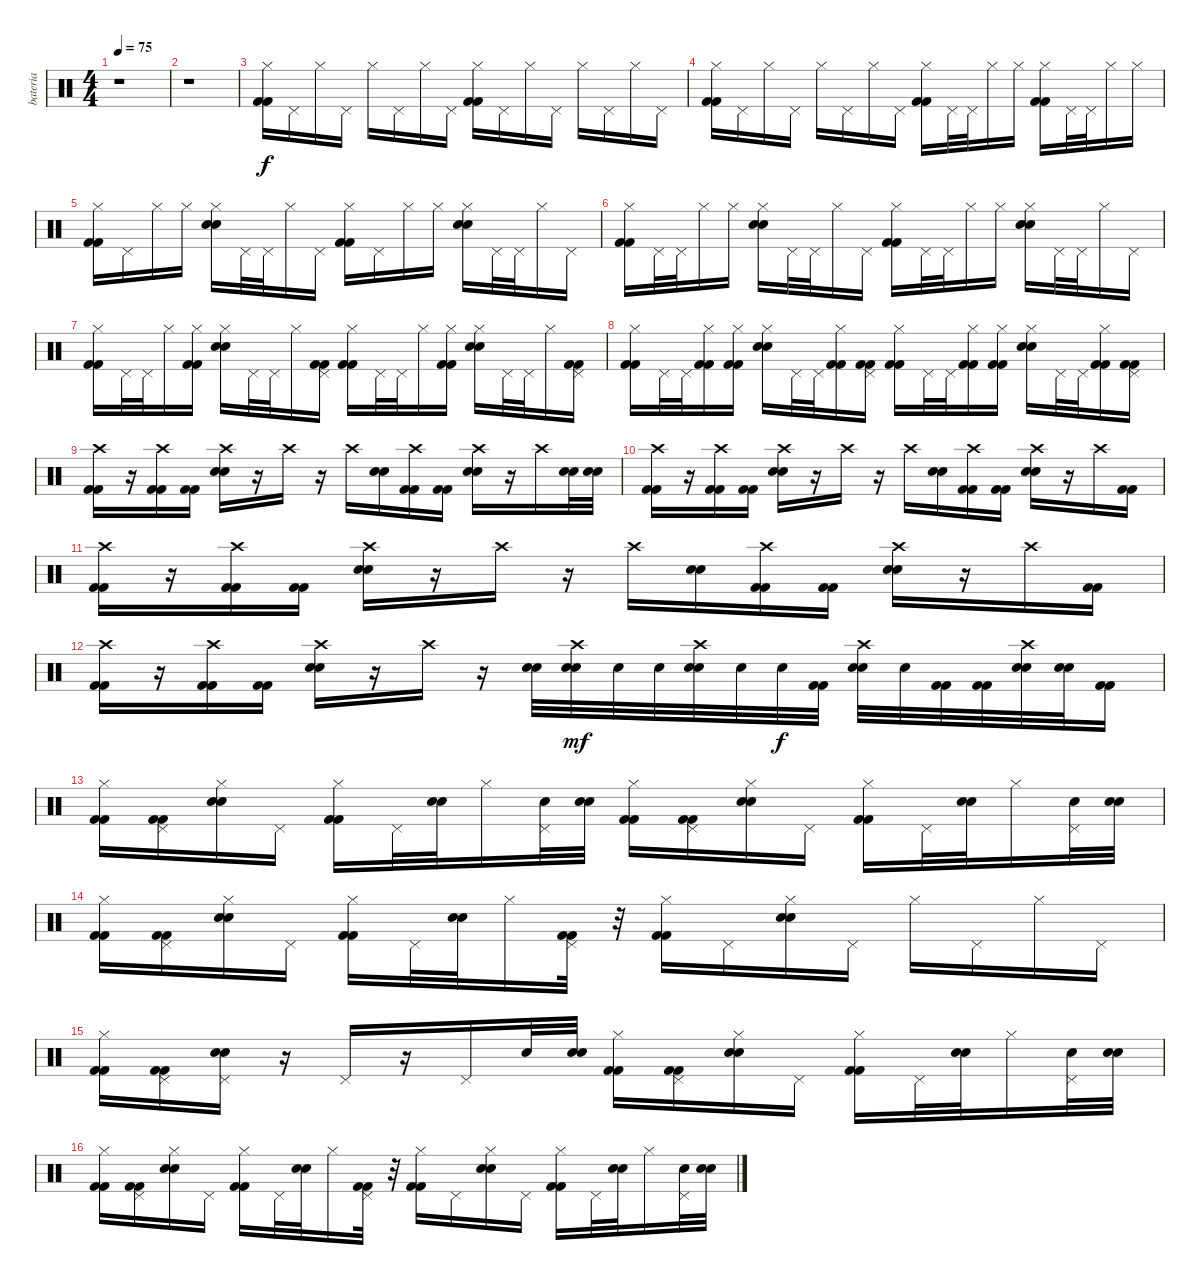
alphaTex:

\track ("bateria" "bateria") {instrument percussion}
\staff {score}
\articulation defaults
\ts (4 4)
\tempo 75
\clef neutral
\ks c
r.1{dy f} |
r.1 |
("Hi-Hat (closed)" "Kick (hit) 2" "Kick (hit) 2").16 "Pedal Hi-Hat (hit)".16 "Hi-Hat (closed)".16 "Pedal Hi-Hat (hit)".16 "Hi-Hat (closed)".16 "Pedal Hi-Hat (hit)".16 "Hi-Hat (closed)".16 "Pedal Hi-Hat (hit)".16 ("Hi-Hat (closed)" "Kick (hit) 2" "Kick (hit) 2").16 "Pedal Hi-Hat (hit)".16 "Hi-Hat (closed)".16 "Pedal Hi-Hat (hit)".16 "Hi-Hat (closed)".16 "Pedal Hi-Hat (hit)".16 "Hi-Hat (closed)".16 "Pedal Hi-Hat (hit)".16 |
("Hi-Hat (closed)" "Kick (hit) 2" "Kick (hit) 2").16 "Pedal Hi-Hat (hit)".16 "Hi-Hat (closed)".16 "Pedal Hi-Hat (hit)".16 "Hi-Hat (closed)".16 "Pedal Hi-Hat (hit)".16 "Hi-Hat (closed)".16 "Pedal Hi-Hat (hit)".16 ("Hi-Hat (closed)" "Kick (hit) 2" "Kick (hit) 2").16 "Pedal Hi-Hat (hit)".32 "Pedal Hi-Hat (hit)".32 "Hi-Hat (closed)".16 "Hi-Hat (closed)".16 ("Hi-Hat (closed)" "Kick (hit) 2" "Kick (hit) 2").16 "Pedal Hi-Hat (hit)".32 "Pedal Hi-Hat (hit)".32 "Hi-Hat (closed)".16 "Hi-Hat (closed)".16 |
("Hi-Hat (closed)" "Kick (hit) 2" "Kick (hit) 2").16 "Pedal Hi-Hat (hit)".16 "Hi-Hat (closed)".16 "Hi-Hat (closed)".16 ("Hi-Hat (closed)" "Electric Snare (hit)" "Electric Snare (hit)").16 "Pedal Hi-Hat (hit)".32 "Pedal Hi-Hat (hit)".32 "Hi-Hat (closed)".16 "Pedal Hi-Hat (hit)".16 ("Hi-Hat (closed)" "Kick (hit) 2" "Kick (hit) 2").16 "Pedal Hi-Hat (hit)".16 "Hi-Hat (closed)".16 "Hi-Hat (closed)".16 ("Hi-Hat (closed)" "Electric Snare (hit)" "Electric Snare (hit)").16 "Pedal Hi-Hat (hit)".32 "Pedal Hi-Hat (hit)".32 "Hi-Hat (closed)".16 "Pedal Hi-Hat (hit)".16 |
("Hi-Hat (closed)" "Kick (hit) 2" "Kick (hit) 2").16 "Pedal Hi-Hat (hit)".32 "Pedal Hi-Hat (hit)".32 "Hi-Hat (closed)".16 "Hi-Hat (closed)".16 ("Hi-Hat (closed)" "Electric Snare (hit)" "Electric Snare (hit)").16 "Pedal Hi-Hat (hit)".32 "Pedal Hi-Hat (hit)".32 "Hi-Hat (closed)".16 "Pedal Hi-Hat (hit)".16 ("Hi-Hat (closed)" "Kick (hit) 2" "Kick (hit) 2").16 "Pedal Hi-Hat (hit)".32 "Pedal Hi-Hat (hit)".32 "Hi-Hat (closed)".16 "Hi-Hat (closed)".16 ("Hi-Hat (closed)" "Electric Snare (hit)" "Electric Snare (hit)").16 "Pedal Hi-Hat (hit)".32 "Pedal Hi-Hat (hit)".32 "Hi-Hat (closed)".16 "Pedal Hi-Hat (hit)".16 |
("Hi-Hat (closed)" "Kick (hit) 2" "Kick (hit) 2").16 "Pedal Hi-Hat (hit)".32 "Pedal Hi-Hat (hit)".32 "Hi-Hat (closed)".16 ("Hi-Hat (closed)" "Kick (hit) 2" "Kick (hit) 2").16 ("Hi-Hat (closed)" "Electric Snare (hit)" "Electric Snare (hit)").16 "Pedal Hi-Hat (hit)".32 "Pedal Hi-Hat (hit)".32 "Hi-Hat (closed)".16 ("Pedal Hi-Hat (hit)" "Kick (hit) 2" "Kick (hit) 2").16 ("Hi-Hat (closed)" "Kick (hit) 2" "Kick (hit) 2").16 "Pedal Hi-Hat (hit)".32 "Pedal Hi-Hat (hit)".32 "Hi-Hat (closed)".16 ("Hi-Hat (closed)" "Kick (hit) 2" "Kick (hit) 2").16 ("Hi-Hat (closed)" "Electric Snare (hit)" "Electric Snare (hit)").16 "Pedal Hi-Hat (hit)".32 "Pedal Hi-Hat (hit)".32 "Hi-Hat (closed)".16 ("Pedal Hi-Hat (hit)" "Kick (hit) 2" "Kick (hit) 2").16 |
("Hi-Hat (closed)" "Kick (hit) 2" "Kick (hit) 2").16 "Pedal Hi-Hat (hit)".32 "Pedal Hi-Hat (hit)".32 ("Hi-Hat (closed)" "Kick (hit) 2" "Kick (hit) 2").16 ("Hi-Hat (closed)" "Kick (hit) 2" "Kick (hit) 2").16 ("Hi-Hat (closed)" "Electric Snare (hit)" "Electric Snare (hit)").16 "Pedal Hi-Hat (hit)".32 "Pedal Hi-Hat (hit)".32 ("Hi-Hat (closed)" "Kick (hit) 2" "Kick (hit) 2").16 ("Pedal Hi-Hat (hit)" "Kick (hit) 2" "Kick (hit) 2").16 ("Hi-Hat (closed)" "Kick (hit) 2" "Kick (hit) 2").16 "Pedal Hi-Hat (hit)".32 "Pedal Hi-Hat (hit)".32 ("Hi-Hat (closed)" "Kick (hit) 2" "Kick (hit) 2").16 ("Hi-Hat (closed)" "Kick (hit) 2" "Kick (hit) 2").16 ("Hi-Hat (closed)" "Electric Snare (hit)" "Electric Snare (hit)").16 "Pedal Hi-Hat (hit)".32 "Pedal Hi-Hat (hit)".32 ("Hi-Hat (closed)" "Kick (hit) 2" "Kick (hit) 2").16 ("Pedal Hi-Hat (hit)" "Kick (hit) 2" "Kick (hit) 2").16 |
("Crash high (hit)" "Kick (hit) 2" "Kick (hit) 2").16 r.16 ("Crash high (hit)" "Kick (hit) 2" "Kick (hit) 2").16 ("Kick (hit) 2" "Kick (hit) 2").16 ("Crash high (hit)" "Electric Snare (hit)" "Electric Snare (hit)").16 r.16 "Crash high (hit)".16 r.16 "Crash high (hit)".16 ("Electric Snare (hit)" "Electric Snare (hit)").16 ("Crash high (hit)" "Kick (hit) 2" "Kick (hit) 2").16 ("Kick (hit) 2" "Kick (hit) 2").16 ("Crash high (hit)" "Electric Snare (hit)" "Electric Snare (hit)").16 r.16 "Crash high (hit)".16 ("Electric Snare (hit)" "Electric Snare (hit)").32 ("Electric Snare (hit)" "Electric Snare (hit)").32 |
("Crash high (hit)" "Kick (hit) 2" "Kick (hit) 2").16 r.16 ("Crash high (hit)" "Kick (hit) 2" "Kick (hit) 2").16 ("Kick (hit) 2" "Kick (hit) 2").16 ("Crash high (hit)" "Electric Snare (hit)" "Electric Snare (hit)").16 r.16 "Crash high (hit)".16 r.16 "Crash high (hit)".16 ("Electric Snare (hit)" "Electric Snare (hit)").16 ("Crash high (hit)" "Kick (hit) 2" "Kick (hit) 2").16 ("Kick (hit) 2" "Kick (hit) 2").16 ("Crash high (hit)" "Electric Snare (hit)" "Electric Snare (hit)").16 r.16 "Crash high (hit)".16 ("Kick (hit) 2" "Kick (hit) 2").16 |
("Crash high (hit)" "Kick (hit) 2" "Kick (hit) 2").16 r.16 ("Crash high (hit)" "Kick (hit) 2" "Kick (hit) 2").16 ("Kick (hit) 2" "Kick (hit) 2").16 ("Crash high (hit)" "Electric Snare (hit)" "Electric Snare (hit)").16 r.16 "Crash high (hit)".16 r.16 "Crash high (hit)".16 ("Electric Snare (hit)" "Electric Snare (hit)").16 ("Crash high (hit)" "Kick (hit) 2" "Kick (hit) 2").16 ("Kick (hit) 2" "Kick (hit) 2").16 ("Crash high (hit)" "Electric Snare (hit)" "Electric Snare (hit)").16 r.16 "Crash high (hit)".16 ("Kick (hit) 2" "Kick (hit) 2").16 |
("Crash high (hit)" "Kick (hit) 2" "Kick (hit) 2").16 r.16 ("Crash high (hit)" "Kick (hit) 2" "Kick (hit) 2").16 ("Kick (hit) 2" "Kick (hit) 2").16 ("Crash high (hit)" "Electric Snare (hit)" "Electric Snare (hit)").16 r.16 "Crash high (hit)".16 r.16 ("Electric Snare (hit)" "Electric Snare (hit)").32 ("Crash high (hit)" "Electric Snare (hit)" "Electric Snare (hit)").32{dy mf} "Electric Snare (hit)".32 "Electric Snare (hit)".32 ("Crash high (hit)" "Electric Snare (hit)" "Electric Snare (hit)").32 "Electric Snare (hit)".32 "Electric Snare (hit)".32{dy f} ("Kick (hit) 2" "Kick (hit) 2").32 ("Crash high (hit)" "Electric Snare (hit)" "Electric Snare (hit)").32 "Electric Snare (hit)".32 ("Kick (hit) 2" "Kick (hit) 2").32 ("Kick (hit) 2" "Kick (hit) 2").32 ("Crash high (hit)" "Electric Snare (hit)" "Electric Snare (hit)").32 ("Electric Snare (hit)" "Electric Snare (hit)").32 ("Kick (hit) 2" "Kick (hit) 2").16 |
("Hi-Hat (closed)" "Kick (hit) 2" "Kick (hit) 2").16 ("Pedal Hi-Hat (hit)" "Kick (hit) 2" "Kick (hit) 2").16 ("Hi-Hat (closed)" "Electric Snare (hit)" "Electric Snare (hit)").16 "Pedal Hi-Hat (hit)".16 ("Hi-Hat (closed)" "Kick (hit) 2" "Kick (hit) 2").16 "Pedal Hi-Hat (hit)".32 ("Electric Snare (hit)" "Electric Snare (hit)").32 "Hi-Hat (closed)".16 ("Pedal Hi-Hat (hit)" "Electric Snare (hit)").32 ("Electric Snare (hit)" "Electric Snare (hit)").32 ("Hi-Hat (closed)" "Kick (hit) 2" "Kick (hit) 2").16 ("Pedal Hi-Hat (hit)" "Kick (hit) 2" "Kick (hit) 2").16 ("Hi-Hat (closed)" "Electric Snare (hit)" "Electric Snare (hit)").16 "Pedal Hi-Hat (hit)".16 ("Hi-Hat (closed)" "Kick (hit) 2" "Kick (hit) 2").16 "Pedal Hi-Hat (hit)".32 ("Electric Snare (hit)" "Electric Snare (hit)").32 "Hi-Hat (closed)".16 ("Pedal Hi-Hat (hit)" "Electric Snare (hit)").32 ("Electric Snare (hit)" "Electric Snare (hit)").32 |
("Hi-Hat (closed)" "Kick (hit) 2" "Kick (hit) 2").16 ("Pedal Hi-Hat (hit)" "Kick (hit) 2" "Kick (hit) 2").16 ("Hi-Hat (closed)" "Electric Snare (hit)" "Electric Snare (hit)").16 "Pedal Hi-Hat (hit)".16 ("Hi-Hat (closed)" "Kick (hit) 2" "Kick (hit) 2").16 "Pedal Hi-Hat (hit)".32 ("Electric Snare (hit)" "Electric Snare (hit)").32 "Hi-Hat (closed)".16 ("Pedal Hi-Hat (hit)" "Kick (hit) 2" "Kick (hit) 2").32 r.32 ("Hi-Hat (closed)" "Kick (hit) 2" "Kick (hit) 2").16 "Pedal Hi-Hat (hit)".16 ("Hi-Hat (closed)" "Electric Snare (hit)" "Electric Snare (hit)").16 "Pedal Hi-Hat (hit)".16 "Hi-Hat (closed)".16 "Pedal Hi-Hat (hit)".16 "Hi-Hat (closed)".16 "Pedal Hi-Hat (hit)".16 |
("Hi-Hat (closed)" "Kick (hit) 2" "Kick (hit) 2").16 ("Pedal Hi-Hat (hit)" "Kick (hit) 2" "Kick (hit) 2").16 ("Pedal Hi-Hat (hit)" "Electric Snare (hit)" "Electric Snare (hit)").16 r.16 "Pedal Hi-Hat (hit)".16 r.16 "Pedal Hi-Hat (hit)".16 "Electric Snare (hit)".32 ("Electric Snare (hit)" "Electric Snare (hit)").32 ("Hi-Hat (closed)" "Kick (hit) 2" "Kick (hit) 2").16 ("Pedal Hi-Hat (hit)" "Kick (hit) 2" "Kick (hit) 2").16 ("Hi-Hat (closed)" "Electric Snare (hit)" "Electric Snare (hit)").16 "Pedal Hi-Hat (hit)".16 ("Hi-Hat (closed)" "Kick (hit) 2" "Kick (hit) 2").16 "Pedal Hi-Hat (hit)".32 ("Electric Snare (hit)" "Electric Snare (hit)").32 "Hi-Hat (closed)".16 ("Pedal Hi-Hat (hit)" "Electric Snare (hit)").32 ("Electric Snare (hit)" "Electric Snare (hit)").32 |
("Hi-Hat (closed)" "Kick (hit) 2" "Kick (hit) 2").16 ("Pedal Hi-Hat (hit)" "Kick (hit) 2" "Kick (hit) 2").16 ("Hi-Hat (closed)" "Electric Snare (hit)" "Electric Snare (hit)").16 "Pedal Hi-Hat (hit)".16 ("Hi-Hat (closed)" "Kick (hit) 2" "Kick (hit) 2").16 "Pedal Hi-Hat (hit)".32 ("Electric Snare (hit)" "Electric Snare (hit)").32 "Hi-Hat (closed)".16 ("Pedal Hi-Hat (hit)" "Kick (hit) 2" "Kick (hit) 2").32 r.32 ("Hi-Hat (closed)" "Kick (hit) 2" "Kick (hit) 2").16 "Pedal Hi-Hat (hit)".16 ("Hi-Hat (closed)" "Electric Snare (hit)" "Electric Snare (hit)").16 "Pedal Hi-Hat (hit)".16 ("Hi-Hat (closed)" "Kick (hit) 2" "Kick (hit) 2").16 "Pedal Hi-Hat (hit)".32 ("Electric Snare (hit)" "Electric Snare (hit)").32 "Hi-Hat (closed)".16 ("Pedal Hi-Hat (hit)" "Electric Snare (hit)").32 ("Electric Snare (hit)" "Electric Snare (hit)").32
